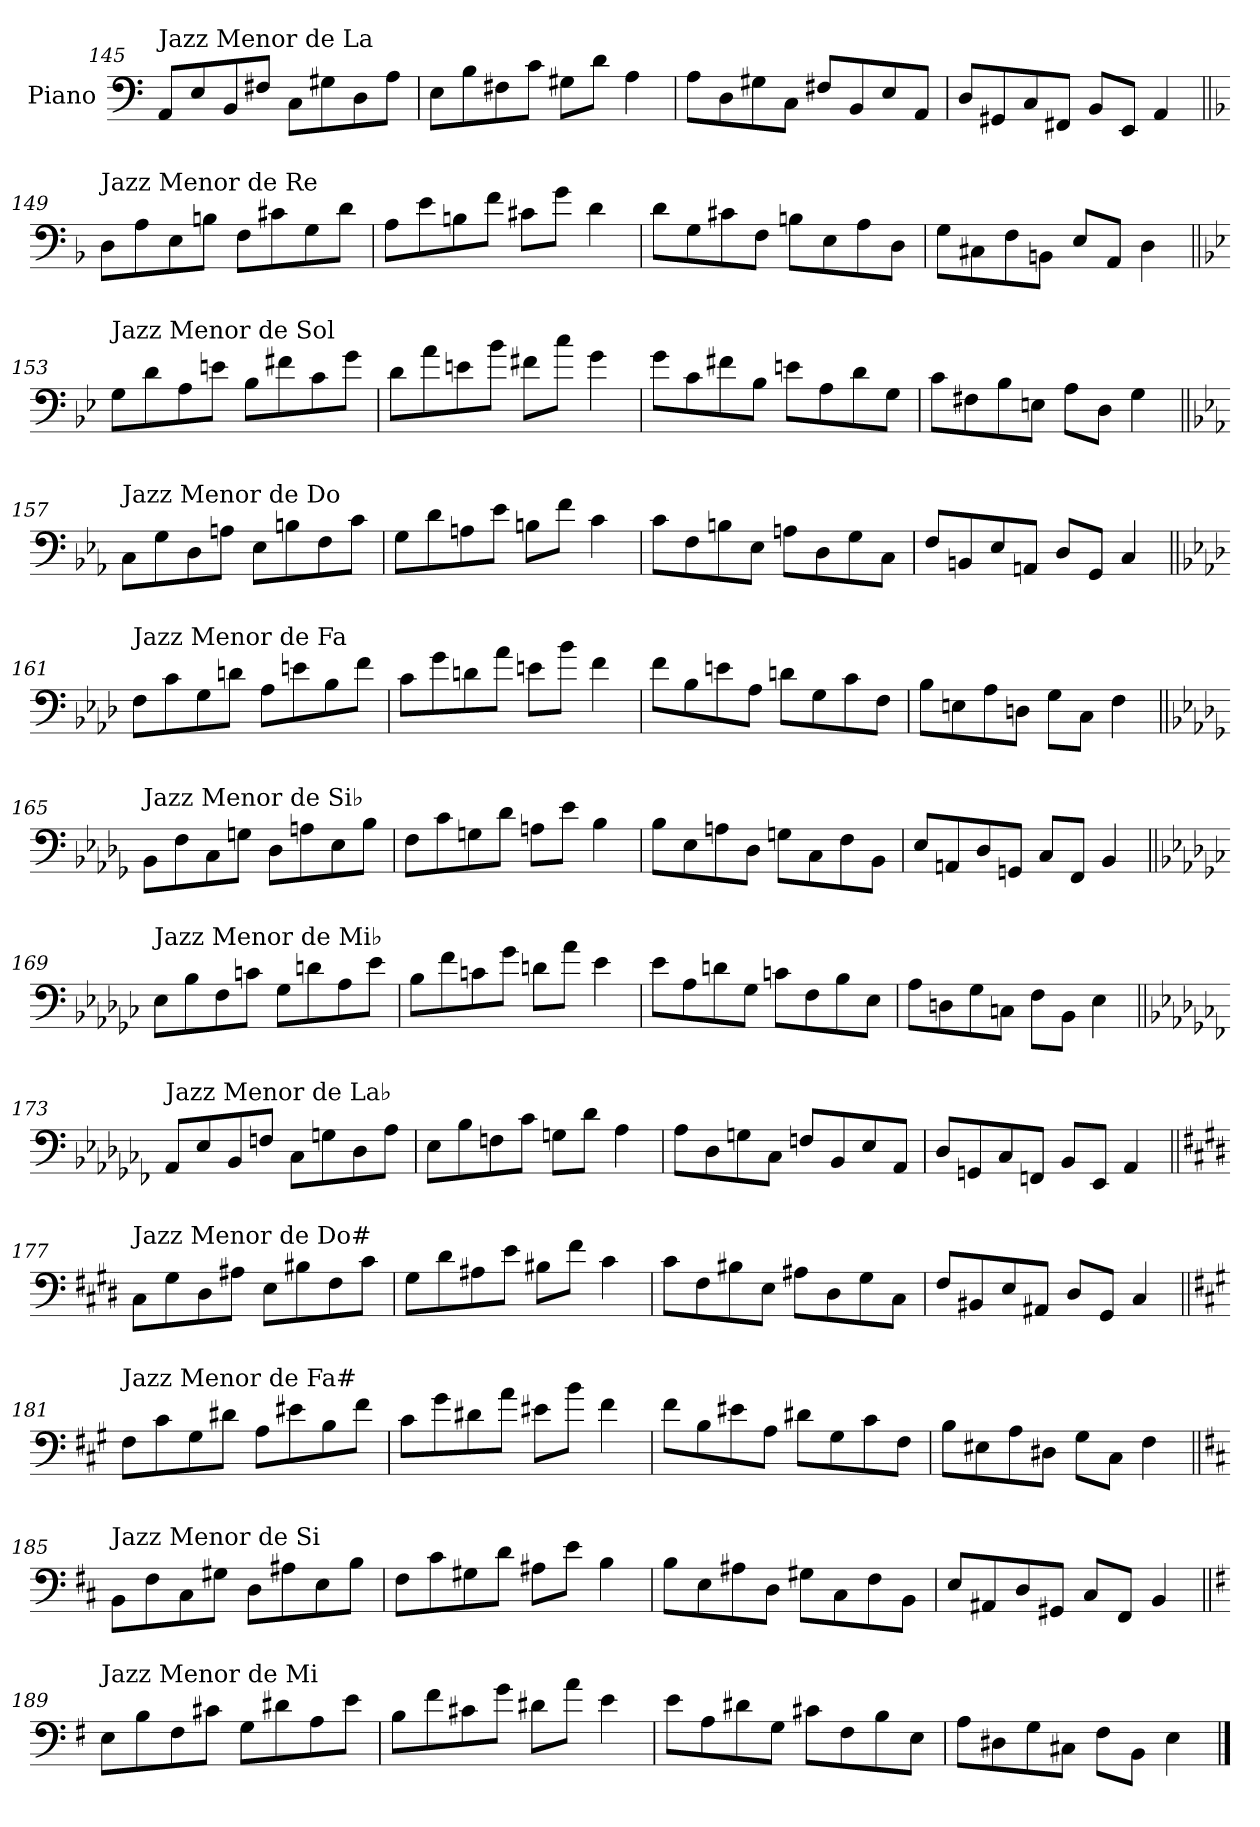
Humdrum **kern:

**kern
*part1
*staff1
*I"Piano
*I'Pno.
!!LO:PB:g=z
*clefF4
*k[]
=145
!LO:TX:a:t=Jazz Menor de La
8AA/L
8E/
8BB/
8F#X/J
8C\L
8G#X\
8D\
8A\J
=146
8E\L
8B\
8F#X\
8c\J
8G#X\L
8d\J
4A\
=147
8A\L
8D\
8G#X\
8C\J
8F#X/L
8BB/
8E/
8AA/J
=148
8D/L
8GG#X/
8C/
8FF#X/J
8BB/L
8EE/J
4AA/
!!LO:LB:g=z
=149||
*k[b-]
!LO:TX:a:t=Jazz Menor de Re
8D\L
8A\
8E\
8Bn\J
8F\L
8c#X\
8G\
8d\J
=150
8A\L
8e\
8Bn\
8f\J
8c#X\L
8g\J
4d\
=151
8d\L
8G\
8c#X\
8F\J
8Bn\L
8E\
8A\
8D\J
=152
8G\L
8C#X\
8F\
8BBn\J
8E/L
8AA/J
4D\
!!LO:LB:g=z
=153||
*k[b-e-]
!LO:TX:a:t=Jazz Menor de Sol
8G\L
8d\
8A\
8en\J
8B-\L
8f#X\
8c\
8g\J
=154
8d\L
8a\
8en\
8b-\J
8f#X\L
8cc\J
4g\
=155
8g\L
8c\
8f#X\
8B-\J
8en\L
8A\
8d\
8G\J
=156
8c\L
8F#X\
8B-\
8En\J
8A\L
8D\J
4G\
!!LO:LB:g=z
=157||
*k[b-e-a-]
!LO:TX:a:t=Jazz Menor de Do
8C\L
8G\
8D\
8An\J
8E-\L
8Bn\
8F\
8c\J
=158
8G\L
8d\
8An\
8e-\J
8Bn\L
8f\J
4c\
=159
8c\L
8F\
8Bn\
8E-\J
8An\L
8D\
8G\
8C\J
=160
8F/L
8BBn/
8E-/
8AAn/J
8D/L
8GG/J
4C/
!!LO:LB:g=z
=161||
*k[b-e-a-d-]
!LO:TX:a:t=Jazz Menor de Fa
8F\L
8c\
8G\
8dn\J
8A-\L
8en\
8B-\
8f\J
=162
8c\L
8g\
8dn\
8a-\J
8en\L
8b-\J
4f\
=163
8f\L
8B-\
8en\
8A-\J
8dn\L
8G\
8c\
8F\J
=164
8B-\L
8En\
8A-\
8Dn\J
8G\L
8C\J
4F\
!!LO:LB:g=z
=165||
*k[b-e-a-d-g-]
!LO:TX:a:t=Jazz Menor de Si♭
8BB-\L
8F\
8C\
8Gn\J
8D-\L
8An\
8E-\
8B-\J
=166
8F\L
8c\
8Gn\
8d-\J
8An\L
8e-\J
4B-\
=167
8B-\L
8E-\
8An\
8D-\J
8Gn\L
8C\
8F\
8BB-\J
=168
8E-/L
8AAn/
8D-/
8GGn/J
8C/L
8FF/J
4BB-/
!!LO:LB:g=z
=169||
*k[b-e-a-d-g-c-]
!LO:TX:a:t=Jazz Menor de Mi♭
8E-\L
8B-\
8F\
8cn\J
8G-\L
8dn\
8A-\
8e-\J
=170
8B-\L
8f\
8cn\
8g-\J
8dn\L
8a-\J
4e-\
=171
8e-\L
8A-\
8dn\
8G-\J
8cn\L
8F\
8B-\
8E-\J
=172
8A-\L
8Dn\
8G-\
8Cn\J
8F\L
8BB-\J
4E-\
!!LO:LB:g=z
=173||
*k[b-e-a-d-g-c-f-]
!LO:TX:a:t=Jazz Menor de La♭
8AA-/L
8E-/
8BB-/
8Fn/J
8C-\L
8Gn\
8D-\
8A-\J
=174
8E-\L
8B-\
8Fn\
8c-\J
8Gn\L
8d-\J
4A-\
=175
8A-\L
8D-\
8Gn\
8C-\J
8Fn/L
8BB-/
8E-/
8AA-/J
=176
8D-/L
8GGn/
8C-/
8FFn/J
8BB-/L
8EE-/J
4AA-/
!!LO:LB:g=z
=177||
*k[f#c#g#d#]
!LO:TX:a:t=Jazz Menor de Do#
8C#\L
8G#\
8D#\
8A#X\J
8E\L
8B#X\
8F#\
8c#\J
=178
8G#\L
8d#\
8A#X\
8e\J
8B#X\L
8f#\J
4c#\
=179
8c#\L
8F#\
8B#X\
8E\J
8A#X\L
8D#\
8G#\
8C#\J
=180
8F#/L
8BB#X/
8E/
8AA#X/J
8D#/L
8GG#/J
4C#/
!!LO:LB:g=z
=181||
*k[f#c#g#]
!LO:TX:a:t=Jazz Menor de Fa#
8F#\L
8c#\
8G#\
8d#X\J
8A\L
8e#X\
8B\
8f#\J
=182
8c#\L
8g#\
8d#X\
8a\J
8e#X\L
8b\J
4f#\
=183
8f#\L
8B\
8e#X\
8A\J
8d#X\L
8G#\
8c#\
8F#\J
=184
8B\L
8E#X\
8A\
8D#X\J
8G#\L
8C#\J
4F#\
!!LO:LB:g=z
=185||
*k[f#c#]
!LO:TX:a:t=Jazz Menor de Si
8BB\L
8F#\
8C#\
8G#X\J
8D\L
8A#X\
8E\
8B\J
=186
8F#\L
8c#\
8G#X\
8d\J
8A#X\L
8e\J
4B\
=187
8B\L
8E\
8A#X\
8D\J
8G#X\L
8C#\
8F#\
8BB\J
=188
8E/L
8AA#X/
8D/
8GG#X/J
8C#/L
8FF#/J
4BB/
!!LO:LB:g=z
=189||
*k[f#]
!LO:TX:a:t=Jazz Menor de Mi
8E\L
8B\
8F#\
8c#X\J
8G\L
8d#X\
8A\
8e\J
=190
8B\L
8f#\
8c#X\
8g\J
8d#X\L
8a\J
4e\
=191
8e\L
8A\
8d#X\
8G\J
8c#X\L
8F#\
8B\
8E\J
=192
8A\L
8D#X\
8G\
8C#X\J
8F#\L
8BB\J
4E\
==
*-
